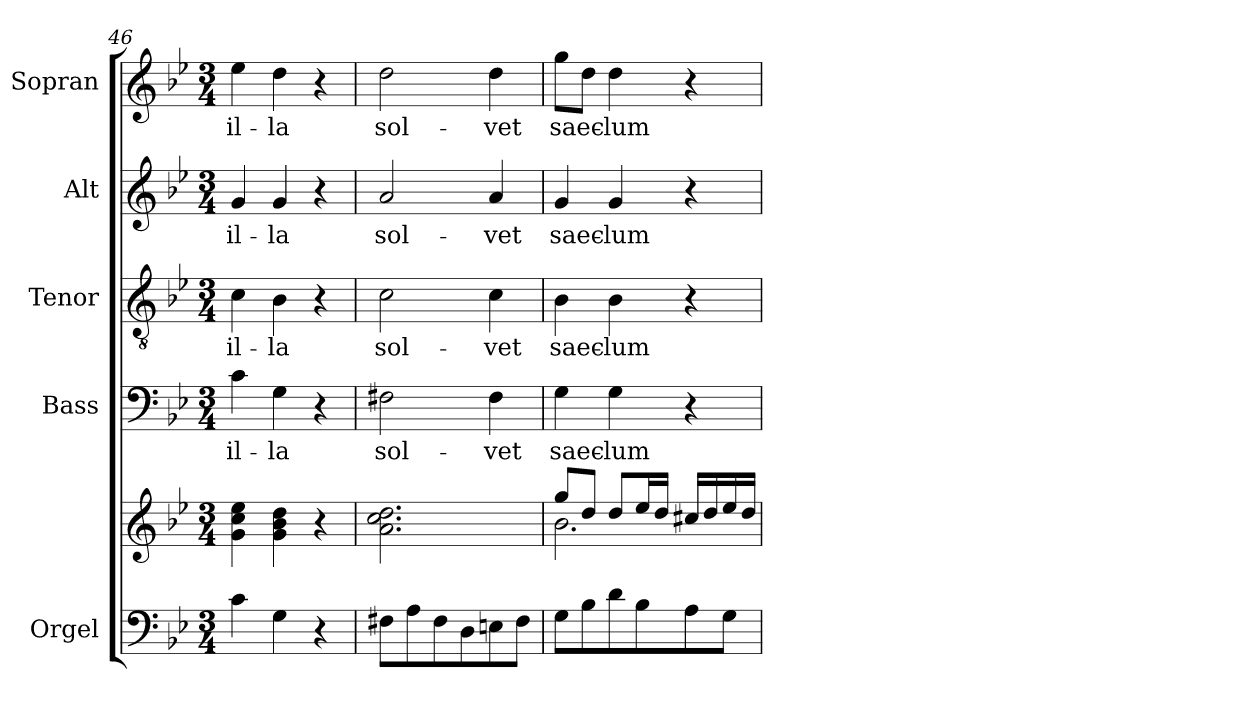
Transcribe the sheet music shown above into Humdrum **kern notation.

**kern	**kern	**kern	**text	**kern	**text	**kern	**text	**kern	**text
*part5	*part5	*part4	*part4	*part3	*part3	*part2	*part2	*part1	*part1
*staff6	*staff5	*staff4	*staff4	*staff3	*staff3	*staff2	*staff2	*staff1	*staff1
*I"Orgel	*	*I"Bass	*	*I"Tenor	*	*I"Alt	*	*I"Sopran	*
*I'Org.	*	*I'B.	*	*I'T.	*	*I'A.	*	*I'S.	*
*clefF4	*clefG2	*clefF4	*	*clefGv2	*	*clefG2	*	*clefG2	*
*k[b-e-]	*k[b-e-]	*k[b-e-]	*	*k[b-e-]	*	*k[b-e-]	*	*k[b-e-]	*
*B-:	*B-:	*B-:	*	*B-:	*	*B-:	*	*B-:	*
*M3/4	*M3/4	*M3/4	*	*M3/4	*	*M3/4	*	*M3/4	*
=46	=46	=46	=46	=46	=46	=46	=46	=46	=46
!	!	!	!LO:LY:b	!	!LO:LY:b	!	!LO:LY:b	!	!LO:LY:b
4c\	4g\ 4cc\ 4ee-\	4c\	il-	4c\	il-	4g/	il-	4ee-\	il-
!	!	!	!LO:LY:b	!	!LO:LY:b	!	!LO:LY:b	!	!LO:LY:b
4G\	4g\ 4b-\ 4dd\	4G\	-la	4B-\	-la	4g/	-la	4dd\	-la
4r	4r	4r	.	4r	.	4r	.	4r	.
=47	=47	=47	=47	=47	=47	=47	=47	=47	=47
!	!	!	!LO:LY:b	!	!LO:LY:b	!	!LO:LY:b	!	!LO:LY:b
8F#X\L	2.a\ 2.cc\ 2.dd\	2F#X\	sol-	2c\	sol-	2a/	sol-	2dd\	sol-
8A\	.	.	.	.	.	.	.	.	.
8F#\	.	.	.	.	.	.	.	.	.
8D\	.	.	.	.	.	.	.	.	.
!	!	!	!LO:LY:b	!	!LO:LY:b	!	!LO:LY:b	!	!LO:LY:b
8En\	.	4F#\	-vet	4c\	-vet	4a/	-vet	4dd\	-vet
8F#\J	.	.	.	.	.	.	.	.	.
=48	=48	=48	=48	=48	=48	=48	=48	=48	=48
*	*^	*	*	*	*	*	*	*	*
!	!	!	!	!LO:LY:b	!	!LO:LY:b	!	!LO:LY:b	!	!LO:LY:b
8G\L	8gg/L	2.b-\	4G\	saec-	4B-\	saec-	4g/	saec-	8gg\L	saec-
8B-\	8dd/J	.	.	.	.	.	.	.	8dd\J	.
!	!	!	!	!LO:LY:b	!	!LO:LY:b	!	!LO:LY:b	!	!LO:LY:b
8d\	8dd/L	.	4G\	-lum	4B-\	-lum	4g/	-lum	4dd\	-lum
8B-\	16ee-/L	.	.	.	.	.	.	.	.	.
.	16dd/JJ	.	.	.	.	.	.	.	.	.
8A\	16cc#X/LL	.	4r	.	4r	.	4r	.	4r	.
.	16dd/	.	.	.	.	.	.	.	.	.
8G\J	16ee-/	.	.	.	.	.	.	.	.	.
.	16dd/JJ	.	.	.	.	.	.	.	.	.
*	*v	*v	*	*	*	*	*	*	*	*
=	=	=	=	=	=	=	=	=	=
*-	*-	*-	*-	*-	*-	*-	*-	*-	*-
